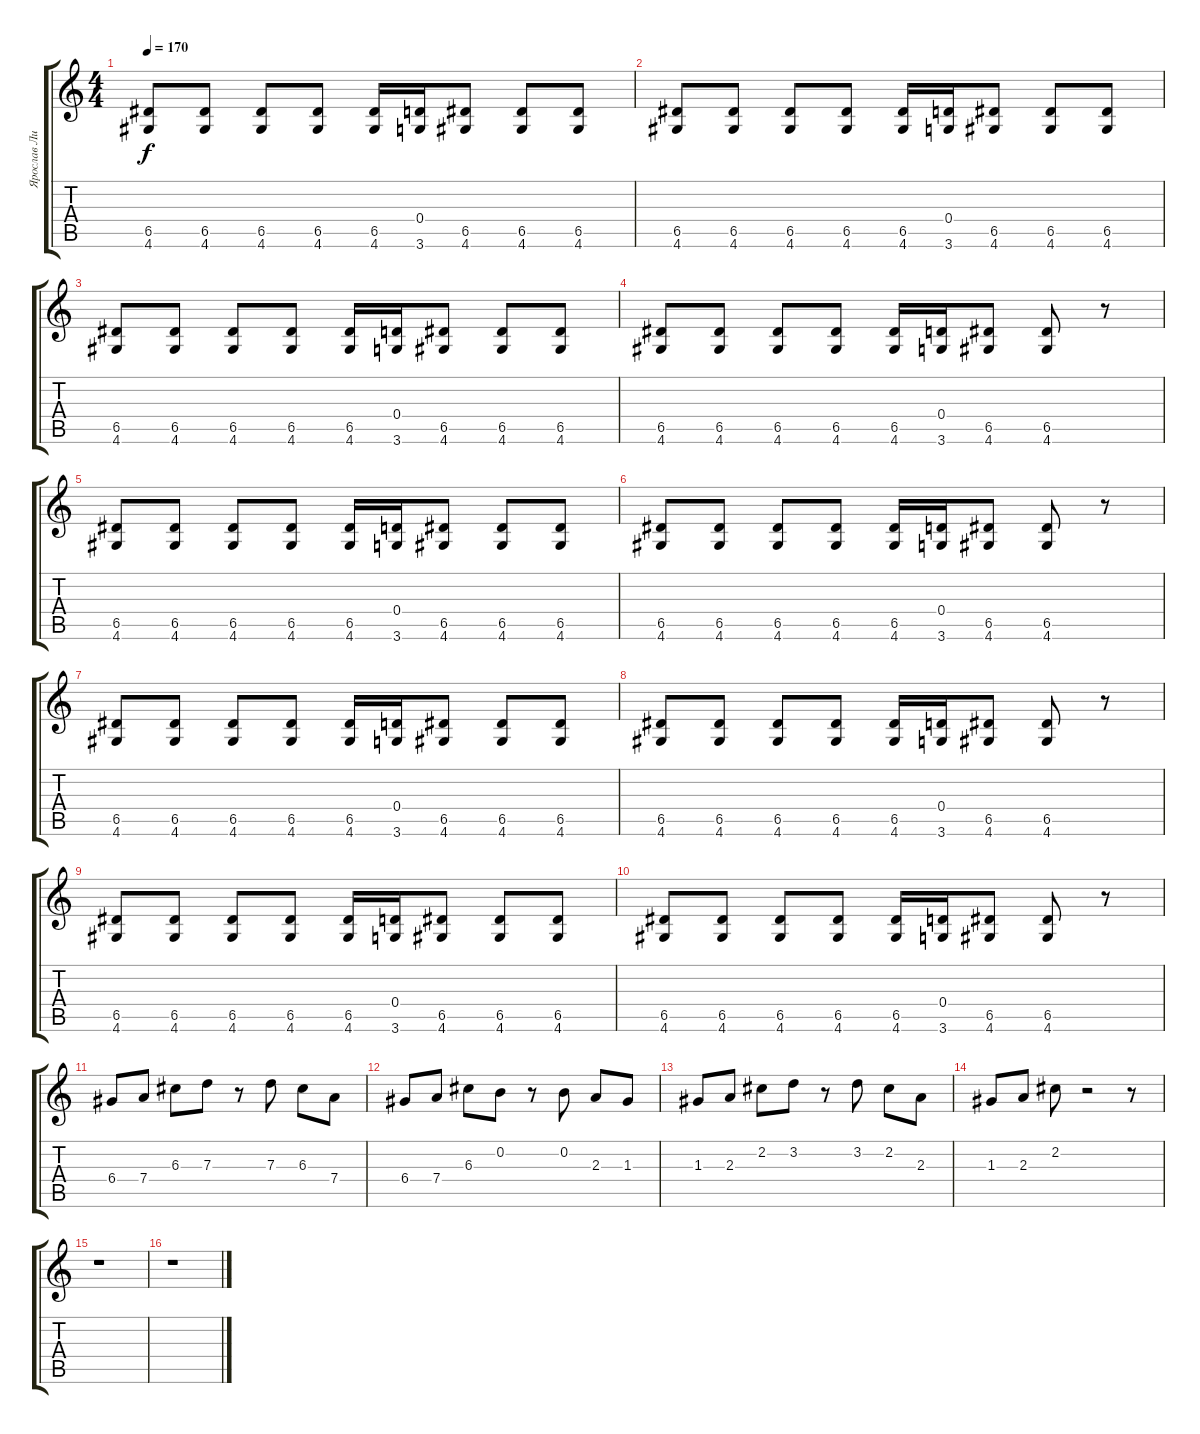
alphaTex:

\track ("Ярослав Лисиця" "Ярослав Ли") {instrument overdrivenguitar}
\staff {score tabs}
\tuning (E4 B3 G3 D3 A2 E2) {hide}
\ts (4 4)
\tempo 170
\clef g2
\ks c
(6.5 4.6).8{dy f} (6.5 4.6).8 (6.5 4.6).8 (6.5 4.6).8 (6.5 4.6).16 (0.4 3.6).16 (6.5 4.6).8 (6.5 4.6).8 (6.5 4.6).8 |
(6.5 4.6).8 (6.5 4.6).8 (6.5 4.6).8 (6.5 4.6).8 (6.5 4.6).16 (0.4 3.6).16 (6.5 4.6).8 (6.5 4.6).8 (6.5 4.6).8 |
(6.5 4.6).8 (6.5 4.6).8 (6.5 4.6).8 (6.5 4.6).8 (6.5 4.6).16 (0.4 3.6).16 (6.5 4.6).8 (6.5 4.6).8 (6.5 4.6).8 |
(6.5 4.6).8 (6.5 4.6).8 (6.5 4.6).8 (6.5 4.6).8 (6.5 4.6).16 (0.4 3.6).16 (6.5 4.6).8 (6.5 4.6).8 r.8 |
(6.5 4.6).8 (6.5 4.6).8 (6.5 4.6).8 (6.5 4.6).8 (6.5 4.6).16 (0.4 3.6).16 (6.5 4.6).8 (6.5 4.6).8 (6.5 4.6).8 |
(6.5 4.6).8 (6.5 4.6).8 (6.5 4.6).8 (6.5 4.6).8 (6.5 4.6).16 (0.4 3.6).16 (6.5 4.6).8 (6.5 4.6).8 r.8 |
(6.5 4.6).8 (6.5 4.6).8 (6.5 4.6).8 (6.5 4.6).8 (6.5 4.6).16 (0.4 3.6).16 (6.5 4.6).8 (6.5 4.6).8 (6.5 4.6).8 |
(6.5 4.6).8 (6.5 4.6).8 (6.5 4.6).8 (6.5 4.6).8 (6.5 4.6).16 (0.4 3.6).16 (6.5 4.6).8 (6.5 4.6).8 r.8 |
(6.5 4.6).8 (6.5 4.6).8 (6.5 4.6).8 (6.5 4.6).8 (6.5 4.6).16 (0.4 3.6).16 (6.5 4.6).8 (6.5 4.6).8 (6.5 4.6).8 |
(6.5 4.6).8 (6.5 4.6).8 (6.5 4.6).8 (6.5 4.6).8 (6.5 4.6).16 (0.4 3.6).16 (6.5 4.6).8 (6.5 4.6).8 r.8 |
6.4.8 7.4.8 6.3.8 7.3.8 r.8 7.3.8 6.3.8 7.4.8 |
6.4.8 7.4.8 6.3.8 0.2.8 r.8 0.2.8 2.3.8 1.3.8 |
1.3.8 2.3.8 2.2.8 3.2.8 r.8 3.2.8 2.2.8 2.3.8 |
1.3.8 2.3.8 2.2.8 r.2 r.8 |
r.1 |
r.1
